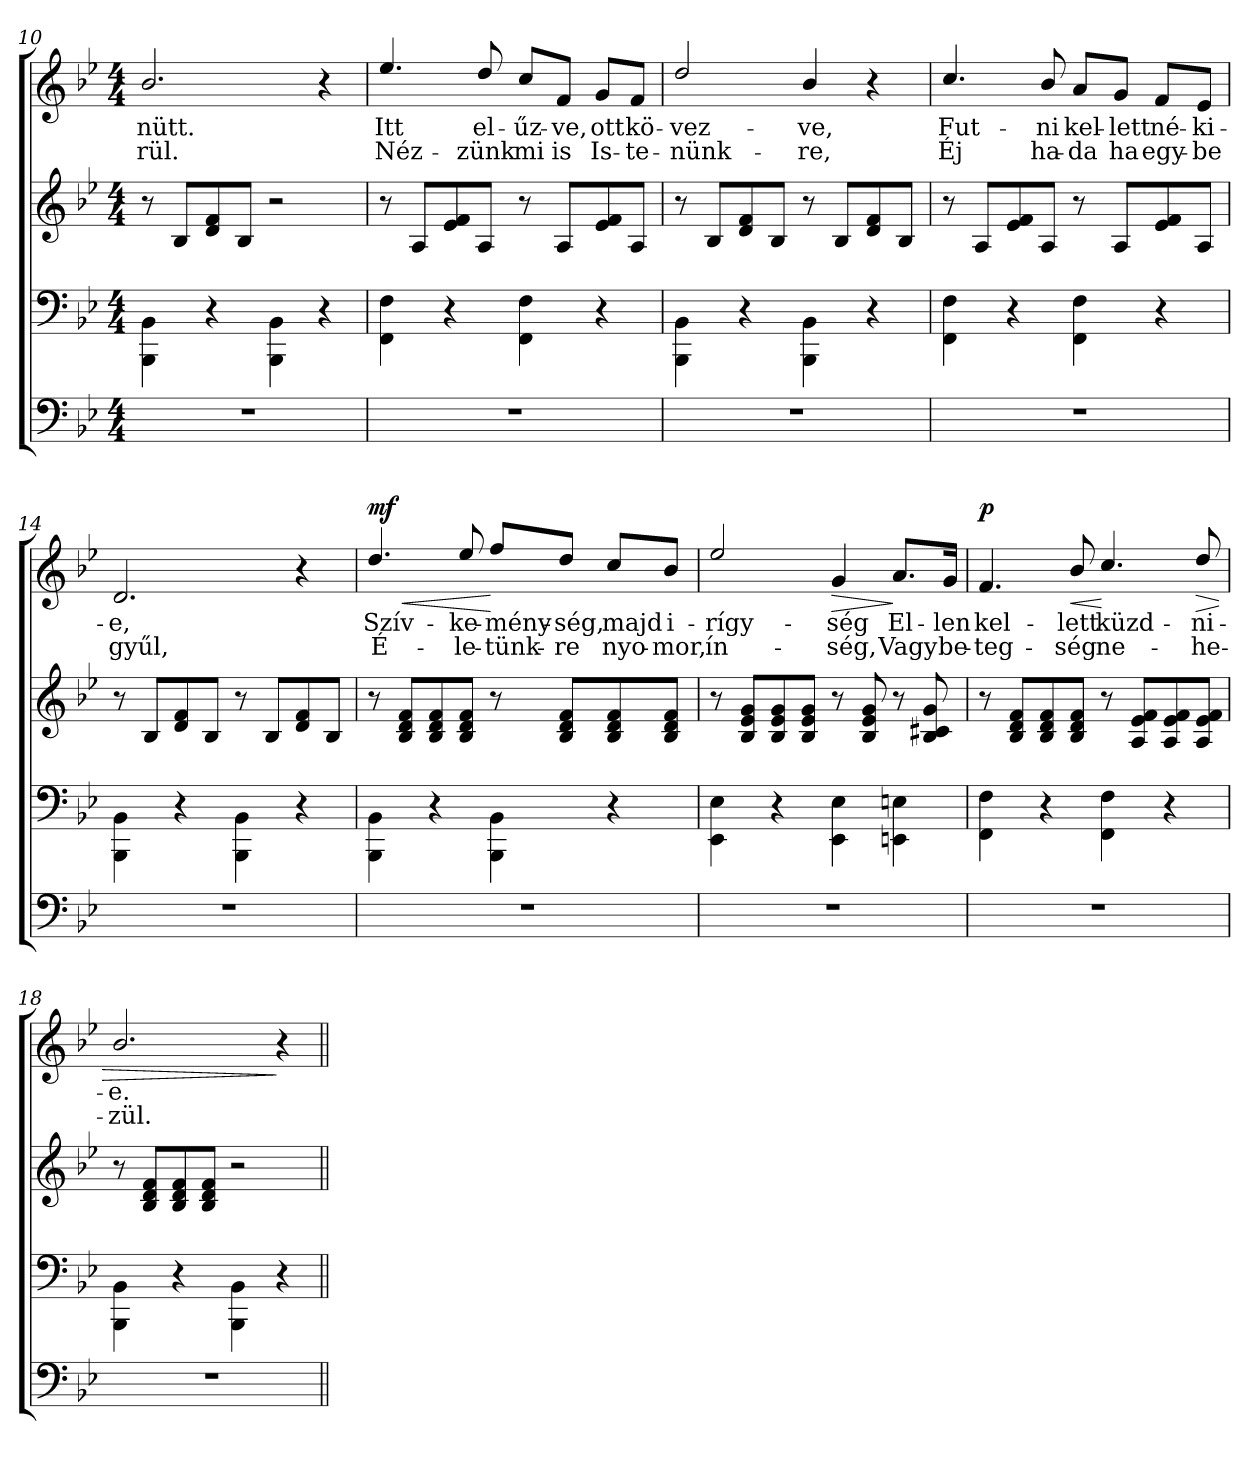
**kern	**kern	**kern	**kern	**text	**text	**dynam
*part4	*part3	*part2	*part1	*part1	*part1	*part1
*staff4	*staff3	*staff2	*staff1	*staff1	*staff1	*staff1
*clefF4	*clefF4	*clefG2	*clefG2	*	*	*
*k[b-e-]	*k[b-e-]	*k[b-e-]	*k[b-e-]	*	*	*
*B-:	*B-:	*B-:	*B-:	*	*	*
*M4/4	*M4/4	*M4/4	*M4/4	*	*	*
=10	=10	=10	=10	=10	=10	=10
!	!	!	!	!LO:LY:b	!LO:LY:b	!
1r	4BBB-\ 4BB-\	8r	2.b-/	-nütt.	-rül.	.
.	.	8B-/L	.	.	.	.
.	4r	8d/ 8f/	.	.	.	.
.	.	8B-/J	.	.	.	.
.	4BBB-\ 4BB-\	2r	.	.	.	.
.	4r	.	4r	.	.	.
!!LO:LB:g=z
=11	=11	=11	=11	=11	=11	=11
!	!	!	!	!LO:LY:b	!LO:LY:b	!
1r	4FF\ 4F\	8r	4.ee-/	Itt	Néz-	.
.	.	8A/L	.	.	.	.
.	4r	8e-/ 8f/	.	.	.	.
!	!	!	!	!LO:LY:b	!LO:LY:b	!
.	.	8A/J	8dd/	el-	-zünk	.
!	!	!	!	!LO:LY:b	!LO:LY:b	!
.	4FF\ 4F\	8r	8cc/L	-űz-	mi	.
!	!	!	!	!LO:LY:b	!LO:LY:b	!
.	.	8A/L	8f/J	-ve,	is	.
!	!	!	!	!LO:LY:b	!LO:LY:b	!
.	4r	8e-/ 8f/	8g/L	ott	Is-	.
!	!	!	!	!LO:LY:b	!LO:LY:b	!
.	.	8A/J	8f/J	kö-	-te-	.
=12	=12	=12	=12	=12	=12	=12
!	!	!	!	!LO:LY:b	!LO:LY:b	!
1r	4BBB-\ 4BB-\	8r	2dd/	-vez-	-nünk-	.
.	.	8B-/L	.	.	.	.
.	4r	8d/ 8f/	.	.	.	.
.	.	8B-/J	.	.	.	.
!	!	!	!	!LO:LY:b	!LO:LY:b	!
.	4BBB-\ 4BB-\	8r	4b-/	-ve,	-re,	.
.	.	8B-/L	.	.	.	.
.	4r	8d/ 8f/	4r	.	.	.
.	.	8B-/J	.	.	.	.
=13	=13	=13	=13	=13	=13	=13
!	!	!	!	!LO:LY:b	!LO:LY:b	!
1r	4FF\ 4F\	8r	4.cc/	Fut-	Éj	.
.	.	8A/L	.	.	.	.
.	4r	8e-/ 8f/	.	.	.	.
!	!	!	!	!LO:LY:b	!LO:LY:b	!
.	.	8A/J	8b-/	-ni	ha-	.
!	!	!	!	!LO:LY:b	!LO:LY:b	!
.	4FF\ 4F\	8r	8a/L	kel-	-da	.
!	!	!	!	!LO:LY:b	!LO:LY:b	!
.	.	8A/L	8g/J	-lett	ha	.
!	!	!	!	!LO:LY:b	!LO:LY:b	!
.	4r	8e-/ 8f/	8f/L	né-	egy-	.
!	!	!	!	!LO:LY:b	!LO:LY:b	!
.	.	8A/J	8e-/J	-ki-	-be	.
=14	=14	=14	=14	=14	=14	=14
!	!	!	!	!LO:LY:b	!LO:LY:b	!
1r	4BBB-\ 4BB-\	8r	2.d/	-e,	gyűl,	.
.	.	8B-/L	.	.	.	.
.	4r	8d/ 8f/	.	.	.	.
.	.	8B-/J	.	.	.	.
.	4BBB-\ 4BB-\	8r	.	.	.	.
.	.	8B-/L	.	.	.	.
.	4r	8d/ 8f/	4r	.	.	.
.	.	8B-/J	.	.	.	.
!!LO:PB:g=z
=15	=15	=15	=15	=15	=15	=15
!	!	!	!	!LO:LY:b	!LO:LY:b	!LO:HP:b
!	!	!	!	!	!	!LO:DY:n=1:a
1r	4BBB-\ 4BB-\	8r	4.dd/	Szív-	É-	< mf
.	.	8B-/ 8d/ 8f/L	.	.	.	.
.	4r	8B-/ 8d/ 8f/	.	.	.	.
!	!	!	!	!LO:LY:b	!LO:LY:b	!
.	.	8B-/ 8d/ 8f/J	8ee-/	-ke-	-le-	.
!	!	!	!	!LO:LY:b	!LO:LY:b	!
.	4BBB-\ 4BB-\	8r	8ff/L	-mény-	-tünk-	[
!	!	!	!	!LO:LY:b	!LO:LY:b	!
.	.	8B-/ 8d/ 8f/L	8dd/J	-ség,	-re	.
!	!	!	!	!LO:LY:b	!LO:LY:b	!
.	4r	8B-/ 8d/ 8f/	8cc/L	majd	nyo-	.
!	!	!	!	!LO:LY:b	!LO:LY:b	!
.	.	8B-/ 8d/ 8f/J	8b-/J	i-	-mor,	.
=16	=16	=16	=16	=16	=16	=16
!	!	!	!	!LO:LY:b	!LO:LY:b	!
1r	4EE-\ 4E-\	8r	2ee-/	-rígy-	ín-	.
.	.	8B-/ 8e-/ 8g/L	.	.	.	.
.	4r	8B-/ 8e-/ 8g/	.	.	.	.
.	.	8B-/ 8e-/ 8g/J	.	.	.	.
!	!	!	!	!LO:LY:b	!LO:LY:b	!LO:HP:b
.	4EE-\ 4E-\	8r	4g/	-ség	-ség,	>
.	.	8B-/ 8e-/ 8g/	.	.	.	.
!	!	!	!	!LO:LY:b	!LO:LY:b	!
.	4EEn\ 4En\	8r	8.a/L	El-	Vagy	]
.	.	8B-/ 8c#X/ 8g/	.	.	.	.
!	!	!	!	!LO:LY:b	!LO:LY:b	!
.	.	.	16g/Jk	-len	be-	.
=17	=17	=17	=17	=17	=17	=17
!	!	!	!	!LO:LY:b	!LO:LY:b	!LO:DY:a
1r	4FF\ 4F\	8r	4.f/	kel-	-teg-	p
.	.	8B-/ 8d/ 8f/L	.	.	.	.
.	4r	8B-/ 8d/ 8f/	.	.	.	.
!	!	!	!	!LO:LY:b	!LO:LY:b	!LO:HP:b
.	.	8B-/ 8d/ 8f/J	8b-/	-lett	-ség	<
!	!	!	!	!LO:LY:b	!LO:LY:b	!
.	4FF\ 4F\	8r	4.cc/	küzd-	ne-	[
.	.	8A/ 8e-/ 8f/L	.	.	.	.
.	4r	8A/ 8e-/ 8f/	.	.	.	.
!	!	!	!	!LO:LY:b	!LO:LY:b	!LO:HP:b
.	.	8A/ 8e-/ 8f/J	8dd/	-ni-	-he-	>
=18	=18	=18	=18	=18	=18	=18
!	!	!	!	!LO:LY:b	!LO:LY:b	!
1r	4BBB-\ 4BB-\	8r	2.b-/	-e.	-zül.	.
.	.	8B-/ 8d/ 8f/L	.	.	.	.
.	4r	8B-/ 8d/ 8f/	.	.	.	.
.	.	8B-/ 8d/ 8f/J	.	.	.	.
.	4BBB-\ 4BB-\	2r	.	.	.	.
.	4r	.	4r	.	.	]
=||	=||	=||	=||	=||	=||	=||
*-	*-	*-	*-	*-	*-	*-
